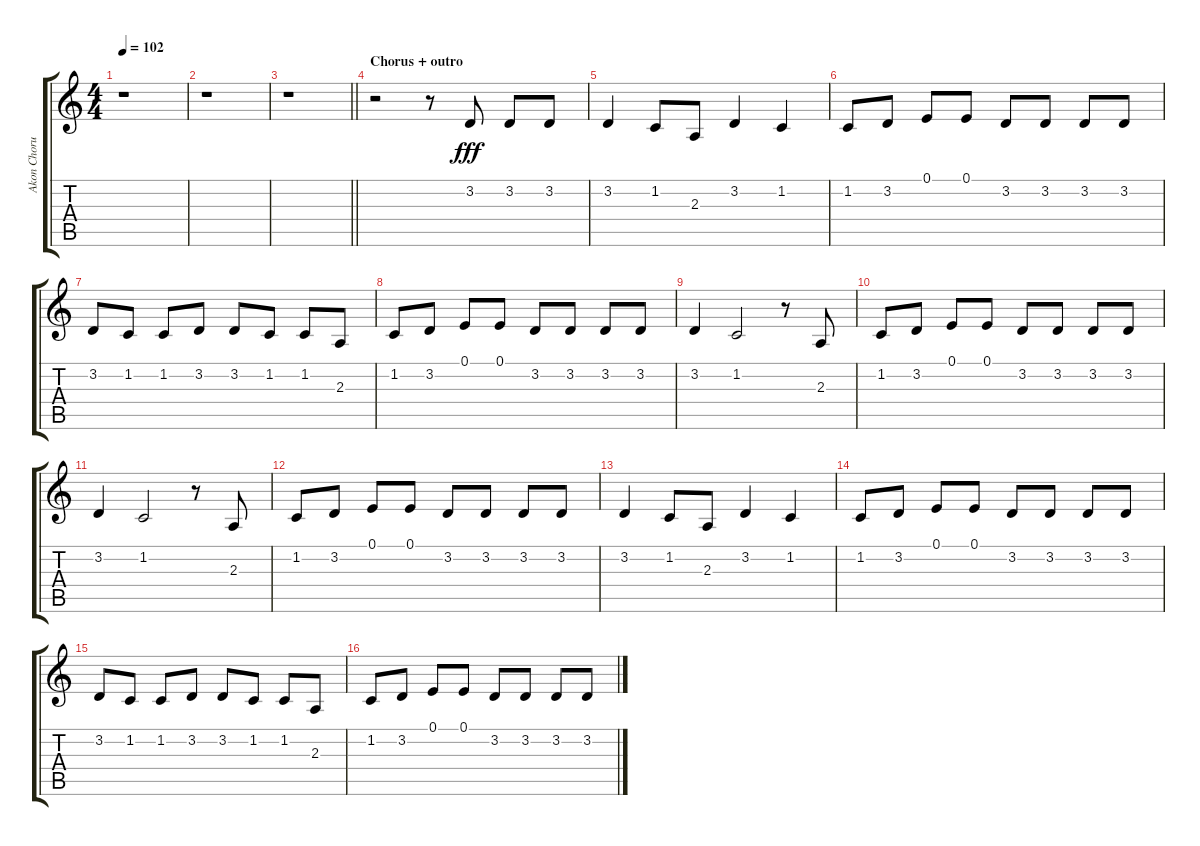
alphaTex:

\track ("Akon Chorus" "Akon Choru") {instrument altosax}
\staff {score tabs}
\tuning (E4 B3 G3 D3 A2 E2) {hide}
\ts (4 4)
\tempo 102
\clef g2
\ks c
r.1{dy fff} |
r.1 |
\barLineRight lightlight
r.1 |
\section ("" "Chorus + outro")
r.2 r.8 3.2.8 3.2.8 3.2.8 |
3.2.4 1.2.8 2.3.8 3.2.4 1.2.4 |
1.2.8 3.2.8 0.1.8 0.1.8 3.2.8 3.2.8 3.2.8 3.2.8 |
3.2.8 1.2.8 1.2.8 3.2.8 3.2.8 1.2.8 1.2.8 2.3.8 |
1.2.8 3.2.8 0.1.8 0.1.8 3.2.8 3.2.8 3.2.8 3.2.8 |
3.2.4 1.2.2 r.8 2.3.8 |
1.2.8 3.2.8 0.1.8 0.1.8 3.2.8 3.2.8 3.2.8 3.2.8 |
3.2.4 1.2.2 r.8 2.3.8 |
1.2.8 3.2.8 0.1.8 0.1.8 3.2.8 3.2.8 3.2.8 3.2.8 |
3.2.4 1.2.8 2.3.8 3.2.4 1.2.4 |
1.2.8 3.2.8 0.1.8 0.1.8 3.2.8 3.2.8 3.2.8 3.2.8 |
3.2.8 1.2.8 1.2.8 3.2.8 3.2.8 1.2.8 1.2.8 2.3.8 |
1.2.8 3.2.8 0.1.8 0.1.8 3.2.8 3.2.8 3.2.8 3.2.8
